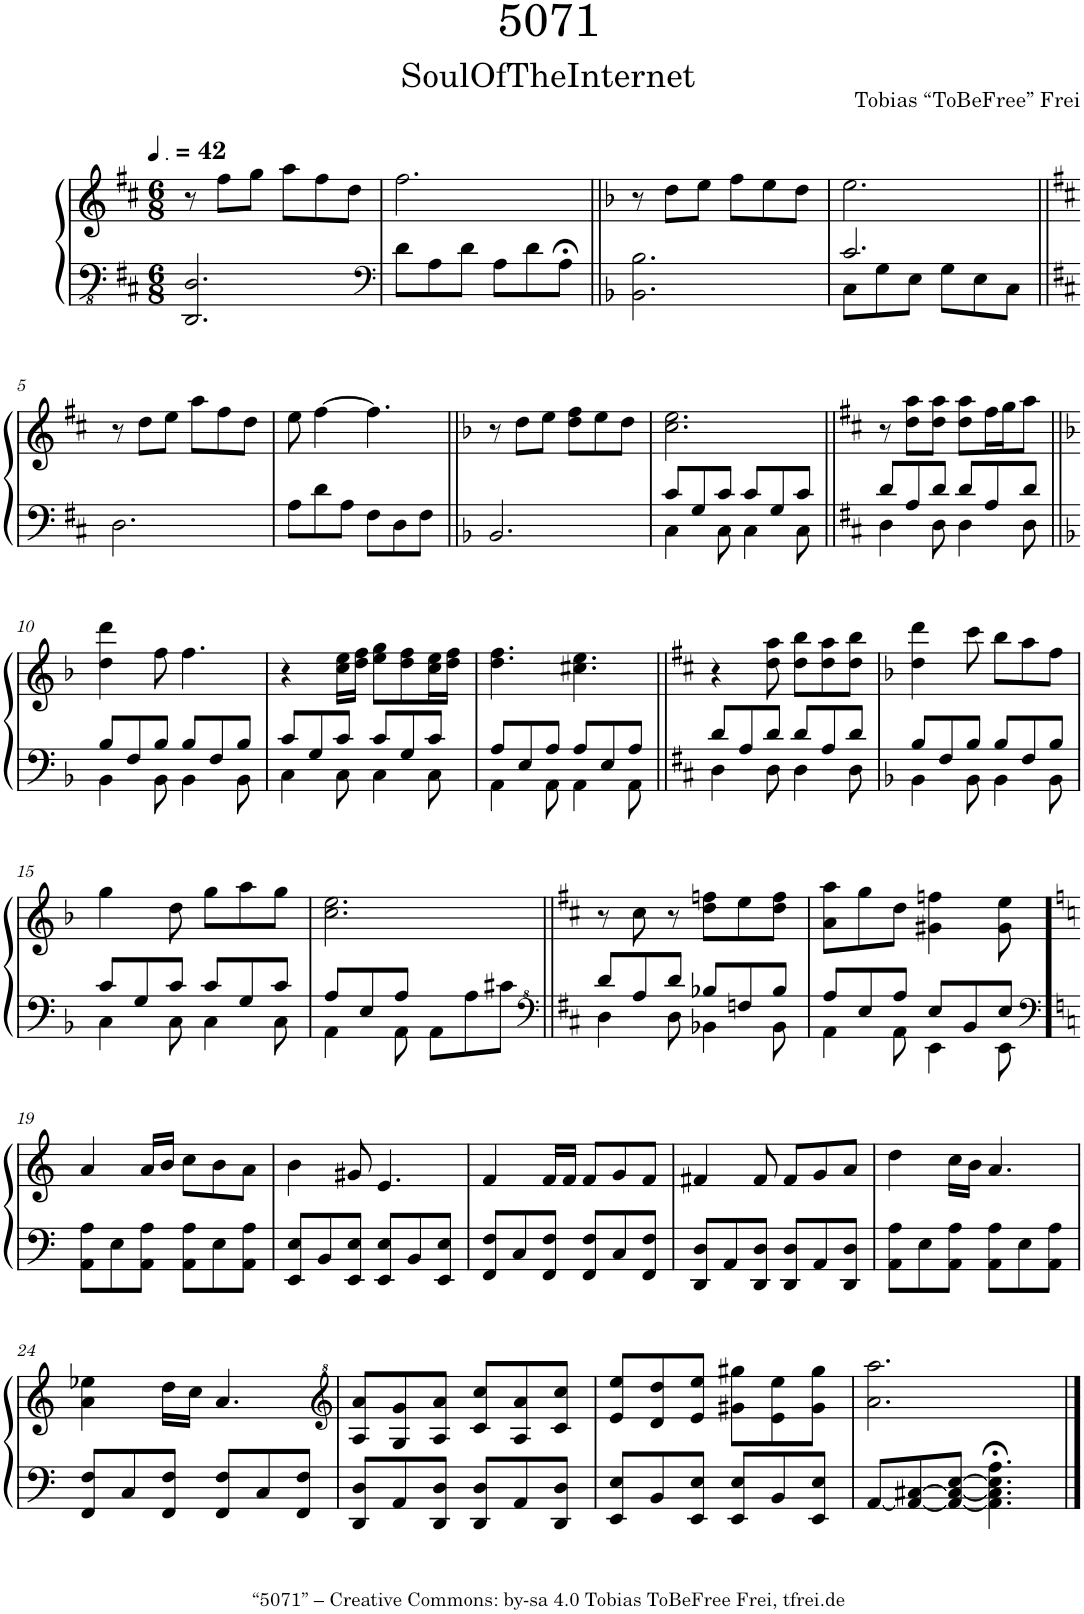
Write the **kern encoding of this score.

**kern	**kern
*part1	*part1
*staff2	*staff1
*I"Piano	*
*I'Pno.	*
*clefFv4	*clefG2
*k[f#c#]	*k[f#c#]
*M6/8	*M6/8
*MM63	*MM63
=1	=1
2.DDD/ 2.DD/	8r
.	8ff#\L
.	8gg\J
.	8aa\L
.	8ff#\
.	8dd\J
=2	=2
*clefF4	*
8d\L	2.ff#\
8A\	.
8d\J	.
8A\L	.
8d\	.
8A;<\J	.
=3||	=3||
*k[b-]	*k[b-]
2.BB-\ 2.B-\	8r
.	8dd\L
.	8ee\J
.	8ff\L
.	8ee\
.	8dd\J
=4	=4
*^	*
2.c/	8C\L	2.ee\
.	8G\	.
.	8E\J	.
.	8G\L	.
.	8E\	.
.	8C\J	.
*v	*v	*
!!LO:LB:g=z
=5||	=5||
*k[f#c#]	*k[f#c#]
2.D\	8r
.	8dd\L
.	8ee\J
.	8aa\L
.	8ff#\
.	8dd\J
=6	=6
8A\L	8ee\
8d\	[4ff#\
8A\J	.
8F#\L	4.ff#\]
8D\	.
8F#\J	.
=7||	=7||
*k[b-]	*k[b-]
2.BB-/	8r
.	8dd\L
.	8ee\J
.	8dd\ 8ff\L
.	8ee\
.	8dd\J
=8	=8
*^	*
8c/L	4C\	2.cc\ 2.ee\
8G/	.	.
8c/J	8C\	.
8c/L	4C\	.
8G/	.	.
8c/J	8C\	.
=9||	=9||	=9||
*k[f#c#]	*	*k[f#c#]
8d/L	4D\	8r
8A/	.	8dd\ 8aa\L
8d/J	8D\	8dd\ 8aa\J
8d/L	4D\	8dd\ 8aa\L
8A/	.	16ff#\L
.	.	16gg\J
8d/J	8D\	8aa\J
!!LO:LB:g=z
=10||	=10||	=10||
*k[b-]	*	*k[b-]
8B-/L	4BB-\	4dd\ 4ddd\
8F/	.	.
8B-/J	8BB-\	8ff\
8B-/L	4BB-\	4.ff\
8F/	.	.
8B-/J	8BB-\	.
=11	=11	=11
8c/L	4C\	4r
8G/	.	.
8c/J	8C\	16cc\ 16ee\LL
.	.	16dd\ 16ff\JJ
8c/L	4C\	8ee\ 8gg\L
8G/	.	8dd\ 8ff\
8c/J	8C\	16cc\ 16ee\L
.	.	16dd\ 16ff\JJ
=12	=12	=12
8A/L	4AA\	4.dd\ 4.ff\
8E/	.	.
8A/J	8AA\	.
8A/L	4AA\	4.cc#X\ 4.ee\
8E/	.	.
8A/J	8AA\	.
=13||	=13||	=13||
*k[f#c#]	*	*k[f#c#]
8d/L	4D\	4r
8A/	.	.
8d/J	8D\	8dd\ 8aa\
8d/L	4D\	8dd\ 8bb\L
8A/	.	8dd\ 8aa\
8d/J	8D\	8dd\ 8bb\J
=14	=14	=14
*k[b-]	*	*k[b-]
8B-/L	4BB-\	4dd\ 4ddd\
8F/	.	.
8B-/J	8BB-\	8ccc\
8B-/L	4BB-\	8bb-\L
8F/	.	8aa\
8B-/J	8BB-\	8ff\J
!!LO:LB:g=z
=15	=15	=15
8c/L	4C\	4gg\
8G/	.	.
8c/J	8C\	8dd\
8c/L	4C\	8gg\L
8G/	.	8aa\
8c/J	8C\	8gg\J
=16	=16	=16
8A/L	4AA\	2.cc\ 2.ee\
8E/	.	.
8A/J	8AA\	.
8AA\L	4.ryy	.
8A\	.	.
8c#X\J	.	.
=17||	=17||	=17||
*clefF^4	*	*
*k[f#c#]	*	*k[f#c#]
8dd/L	4d\	8r
8a/	.	8cc#\
8dd/J	8d\	8r
8b-X/L	4B-X\	8dd\ 8ffn\L
8fn/	.	8ee\
8b-/J	8B-\	8dd\ 8ff\J
=18	=18	=18
8a/L	4A\	8a\ 8aa\L
8e/	.	8gg\
8a/J	8A\	8dd\J
8e/L	4E\	4g#X\ 4ffn\
8B/	.	.
8e/J	8E\	8g#\ 8ee\
*v	*v	*
!!LO:LB:g=z
=19!	=19!
*clefF4	*
*k[]	*k[]
8AA\ 8A\L	4a/
8E\	.
8AA\ 8A\J	16a/LL
.	16b/JJ
8AA\ 8A\L	8cc\L
8E\	8b\
8AA\ 8A\J	8a\J
=20	=20
8EE/ 8E/L	4b\
8BB/	.
8EE/ 8E/J	8g#X/
8EE/ 8E/L	4.e/
8BB/	.
8EE/ 8E/J	.
=21	=21
8FF/ 8F/L	4f/
8C/	.
8FF/ 8F/J	16f/LL
.	16f/JJ
8FF/ 8F/L	8f/L
8C/	8g/
8FF/ 8F/J	8f/J
=22	=22
8DD/ 8D/L	4f#X/
8AA/	.
8DD/ 8D/J	8f#/
8DD/ 8D/L	8f#/L
8AA/	8g/
8DD/ 8D/J	8a/J
=23	=23
8AA\ 8A\L	4dd\
8E\	.
8AA\ 8A\J	16cc\LL
.	16b\JJ
8AA\ 8A\L	4.a/
8E\	.
8AA\ 8A\J	.
!!LO:LB:g=z
=24	=24
8FF/ 8F/L	4a\ 4ee-X\
8C/	.
8FF/ 8F/J	16dd\LL
.	16cc\JJ
8FF/ 8F/L	4.a/
8C/	.
8FF/ 8F/J	.
=25	=25
*	*clefG^2
8DD/ 8D/L	8a/ 8aa/L
8AA/	8g/ 8gg/
8DD/ 8D/J	8a/ 8aa/J
8DD/ 8D/L	8cc/ 8ccc/L
8AA/	8a/ 8aa/
8DD/ 8D/J	8cc/ 8ccc/J
=26	=26
8EE/ 8E/L	8ee/ 8eee/L
8BB/	8dd/ 8ddd/
8EE/ 8E/J	8ee/ 8eee/J
8EE/ 8E/L	8gg#X\ 8ggg#X\L
8BB/	8ee\ 8eee\
8EE/ 8E/J	8gg#\ 8ggg#\J
=27	=27
[8AA/L	2.aa\ 2.aaa\
8AA/_ [8C#X/	.
8AA/_ 8C#/_ [8E/J	.
4.AA\];< 4.C#\];< 4.E\];< 4.A\;<	.
==	==
*-	*-
